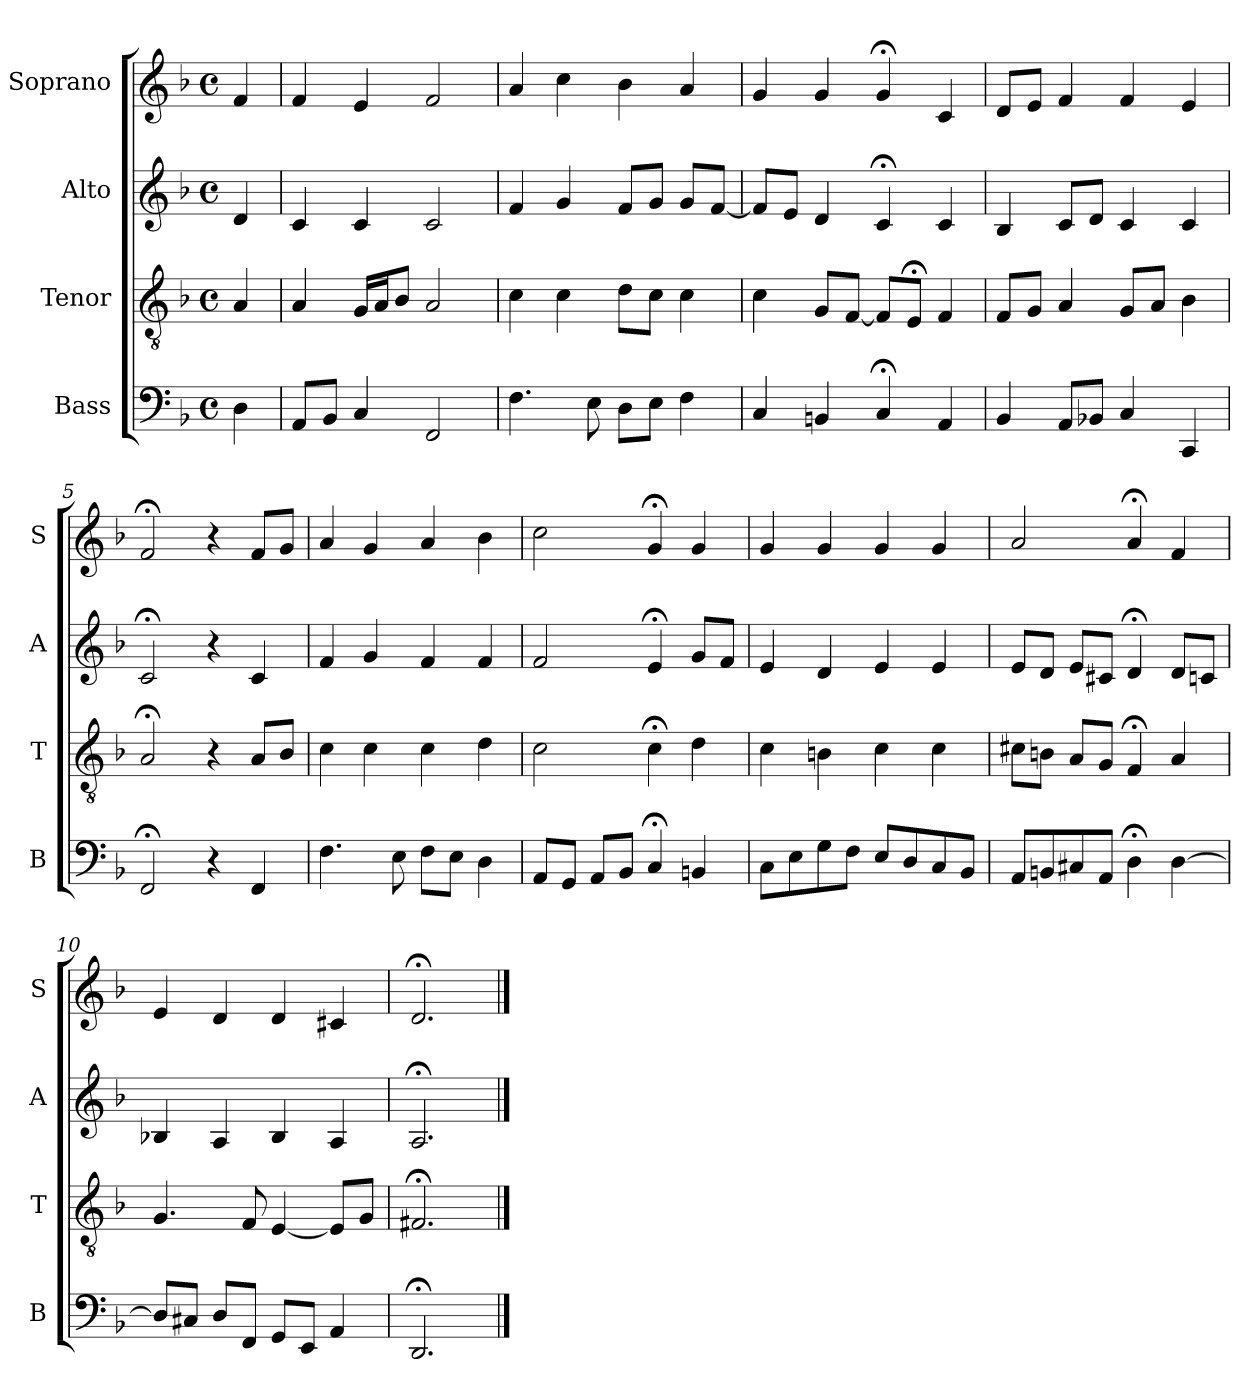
**kern	**kern	**kern	**kern
*part4	*part3	*part2	*part1
*staff4	*staff3	*staff2	*staff1
*I"Bass	*I"Tenor	*I"Alto	*I"Soprano
*I'B	*I'T	*I'A	*I'S
*clefF4	*clefGv2	*clefG2	*clefG2
*k[b-]	*k[b-]	*k[b-]	*k[b-]
*d:	*d:	*d:	*d:
*M4/4	*M4/4	*M4/4	*M4/4
*met(c)	*met(c)	*met(c)	*met(c)
*MM100	*MM100	*MM100	*MM100
=	=	=	=
4D	4A	4d	4f
=1	=1	=1	=1
8AAL	4A	4c	4f
8BB-J	.	.	.
4C	16GLL	4c	4e
.	16AJ	.	.
.	8B-J	.	.
2FF	2A	2c	2f
=2	=2	=2	=2
4.F	4c	4f	4a
.	4c	4g	4cc
8E	.	.	.
8DL	8dL	8fL	4b-
8EJ	8cJ	8gJ	.
4F	4c	8gL	4a
.	.	[8fJ	.
=3	=3	=3	=3
4C	4c	8fL]	4g
.	.	8eJ	.
4BBn	8GL	4d	4g
.	[8FJ	.	.
4C;<	8FL]	4c;<	4g;<
.	8E;<J	.	.
4AA	4F	4c	4c
=4	=4	=4	=4
4BB-	8FL	4B-	8dL
.	8GJ	.	8eJ
8AAL	4A	8cL	4f
8BB-XJ	.	8dJ	.
4C	8GL	4c	4f
.	8AJ	.	.
4CC	4B-	4c	4e
=5	=5	=5	=5
2FF;<	2A;<	2c;<	2f;<
4r	4r	4r	4r
4FF	8AL	4c	8fL
.	8B-J	.	8gJ
=6	=6	=6	=6
4.F	4c	4f	4a
.	4c	4g	4g
8E	.	.	.
8FL	4c	4f	4a
8EJ	.	.	.
4D	4d	4f	4b-
=7	=7	=7	=7
8AAL	2c	2f	2cc
8GGJ	.	.	.
8AAL	.	.	.
8BB-J	.	.	.
4C;<	4c;<	4e;<	4g;<
4BBn	4d	8gL	4g
.	.	8fJ	.
=8	=8	=8	=8
8CL	4c	4e	4g
8E	.	.	.
8G	4Bn	4d	4g
8FJ	.	.	.
8EL	4c	4e	4g
8D	.	.	.
8C	4c	4e	4g
8BB-J	.	.	.
=9	=9	=9	=9
8AAL	8c#XL	8eL	2a
8BBn	8BnJ	8dJ	.
8C#X	8AL	8eL	.
8AAJ	8GJ	8c#XJ	.
4D;<	4F;<	4d;<	4a;<
[4D	4A	8dL	4f
.	.	8cnJ	.
=10	=10	=10	=10
8DL]	4.G	4B-X	4e
8C#XJ	.	.	.
8DL	.	4A	4d
8FFJ	8F	.	.
8GGL	[4E	4B-	4d
8EEJ	.	.	.
4AA	8EL]	4A	4c#X
.	8GJ	.	.
=11	=11	=11	=11
2.DD;<	2.F#X;<	2.A;<	2.d;<
==	==	==	==
*-	*-	*-	*-
